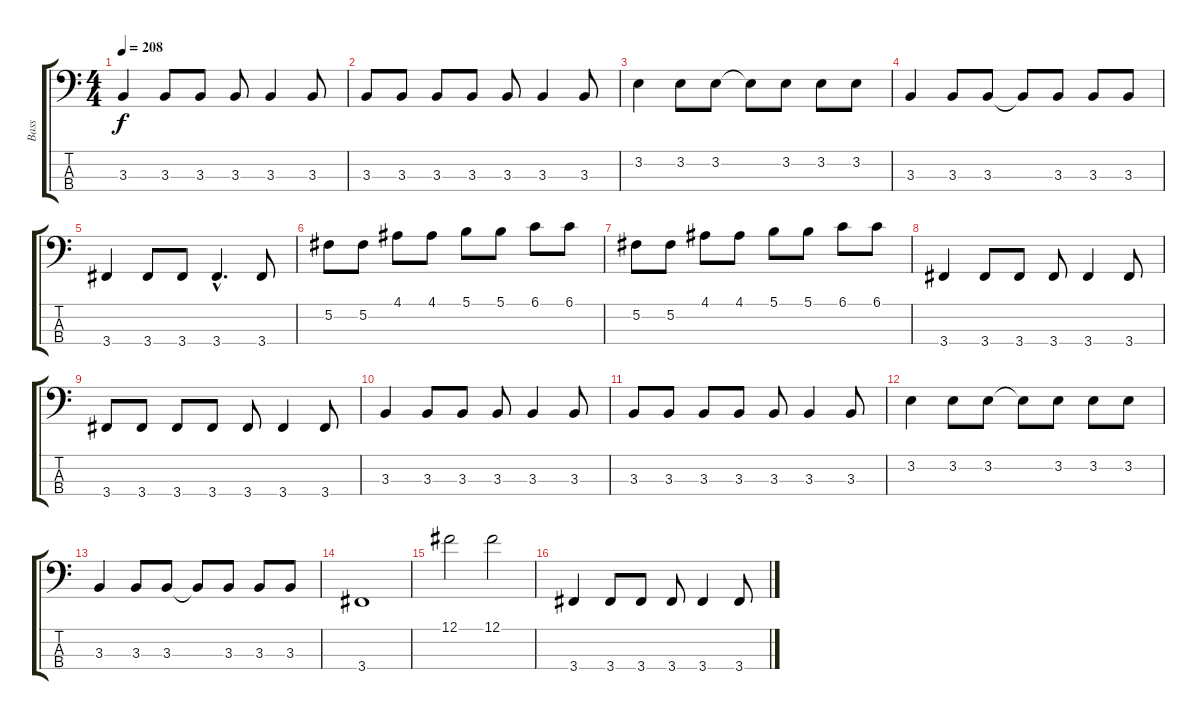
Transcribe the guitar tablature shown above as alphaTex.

\track ("Bass" "Bass") {instrument electricbassfinger}
\staff {score tabs}
\tuning (Gb2 Db2 Ab1 Eb1) {hide}
\ts (4 4)
\tempo 208
\clef f4
\ks c
3.3.4{dy f} 3.3.8 3.3.8 3.3.8 3.3.4 3.3.8 |
3.3.8 3.3.8 3.3.8 3.3.8 3.3.8 3.3.4 3.3.8 |
3.2.4 3.2.8 3.2.8 3.2{t}.8 3.2.8 3.2.8 3.2.8 |
3.3.4 3.3.8 3.3.8 3.3{t}.8 3.3.8 3.3.8 3.3.8 |
3.4.4 3.4.8 3.4.8 3.4{hac}.4{d} 3.4.8 |
5.2.8 5.2.8 4.1.8 4.1.8 5.1.8 5.1.8 6.1.8 6.1.8 |
5.2.8 5.2.8 4.1.8 4.1.8 5.1.8 5.1.8 6.1.8 6.1.8 |
3.4.4 3.4.8 3.4.8 3.4.8 3.4.4 3.4.8 |
3.4.8 3.4.8 3.4.8 3.4.8 3.4.8 3.4.4 3.4.8 |
3.3.4 3.3.8 3.3.8 3.3.8 3.3.4 3.3.8 |
3.3.8 3.3.8 3.3.8 3.3.8 3.3.8 3.3.4 3.3.8 |
3.2.4 3.2.8 3.2.8 3.2{t}.8 3.2.8 3.2.8 3.2.8 |
3.3.4 3.3.8 3.3.8 3.3{t}.8 3.3.8 3.3.8 3.3.8 |
3.4.1 |
12.1.2 12.1.2 |
3.4.4 3.4.8 3.4.8 3.4.8 3.4.4 3.4.8
